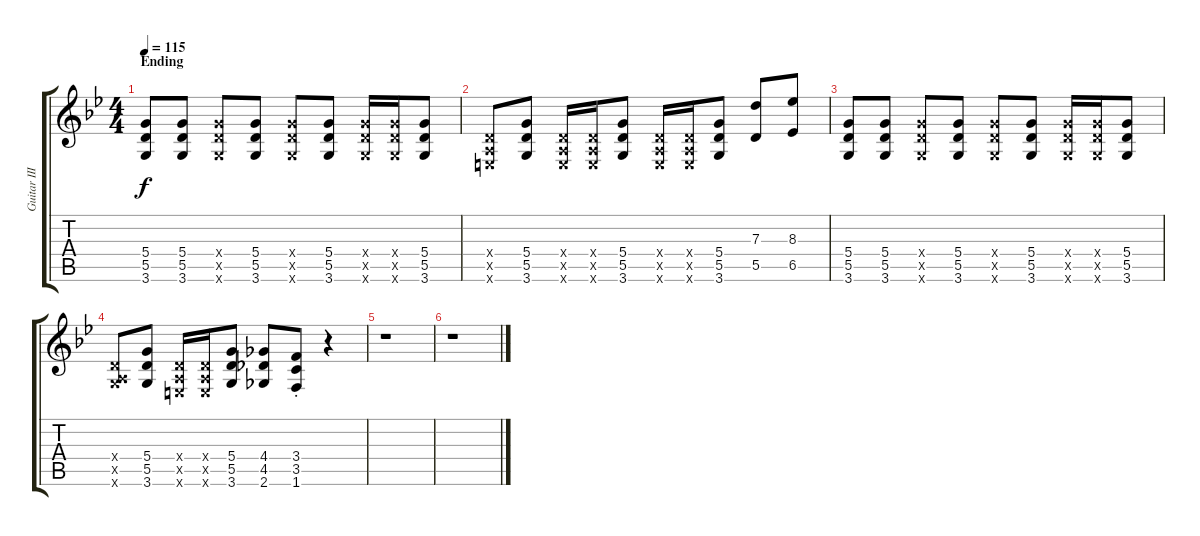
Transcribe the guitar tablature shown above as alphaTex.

\track ("Guitar III (Jun)" "Guitar III") {instrument distortionguitar}
\staff {score tabs}
\tuning (E4 B3 G3 D3 A2 E2) {hide}
\ts (4 4)
\section ("" "Ending")
\tempo 115
\clef g2
\ks bb
(5.4 5.5 3.6).8{dy f} (5.4 5.5 3.6).8 (5.4{x} 5.5{x} 3.6{x}).8 (5.4 5.5 3.6).8 (5.4{x} 5.5{x} 3.6{x}).8 (5.4 5.5 3.6).8 (5.4{x} 5.5{x} 3.6{x}).16 (5.4{x} 5.5{x} 3.6{x}).16 (5.4 5.5 3.6).8 |
(0.4{x} 0.5{x} 0.6{x}).8 (5.4 5.5 3.6).8 (0.4{x} 0.5{x} 0.6{x}).16 (0.4{x} 0.5{x} 0.6{x}).16 (5.4 5.5 3.6).8 (0.4{x} 0.5{x} 0.6{x}).16 (0.4{x} 0.5{x} 0.6{x}).16 (5.4 5.5 3.6).8 (7.3 5.5).8 (8.3 6.5).8 |
(5.4 5.5 3.6).8 (5.4 5.5 3.6).8 (5.4{x} 5.5{x} 3.6{x}).8 (5.4 5.5 3.6).8 (5.4{x} 5.5{x} 3.6{x}).8 (5.4 5.5 3.6).8 (5.4{x} 5.5{x} 3.6{x}).16 (5.4{x} 5.5{x} 3.6{x}).16 (5.4 5.5 3.6).8 |
(0.4{x} 0.5{x} 3.6{x}).8 (5.4 5.5 3.6).8 (0.4{x} 0.5{x} 0.6{x}).16 (0.4{x} 0.5{x} 0.6{x}).16 (5.4 5.5 3.6).8 (4.4 4.5 2.6).8 (3.4{st} 3.5{st} 1.6{st}).8 r.4 |
r.1 |
r.1
